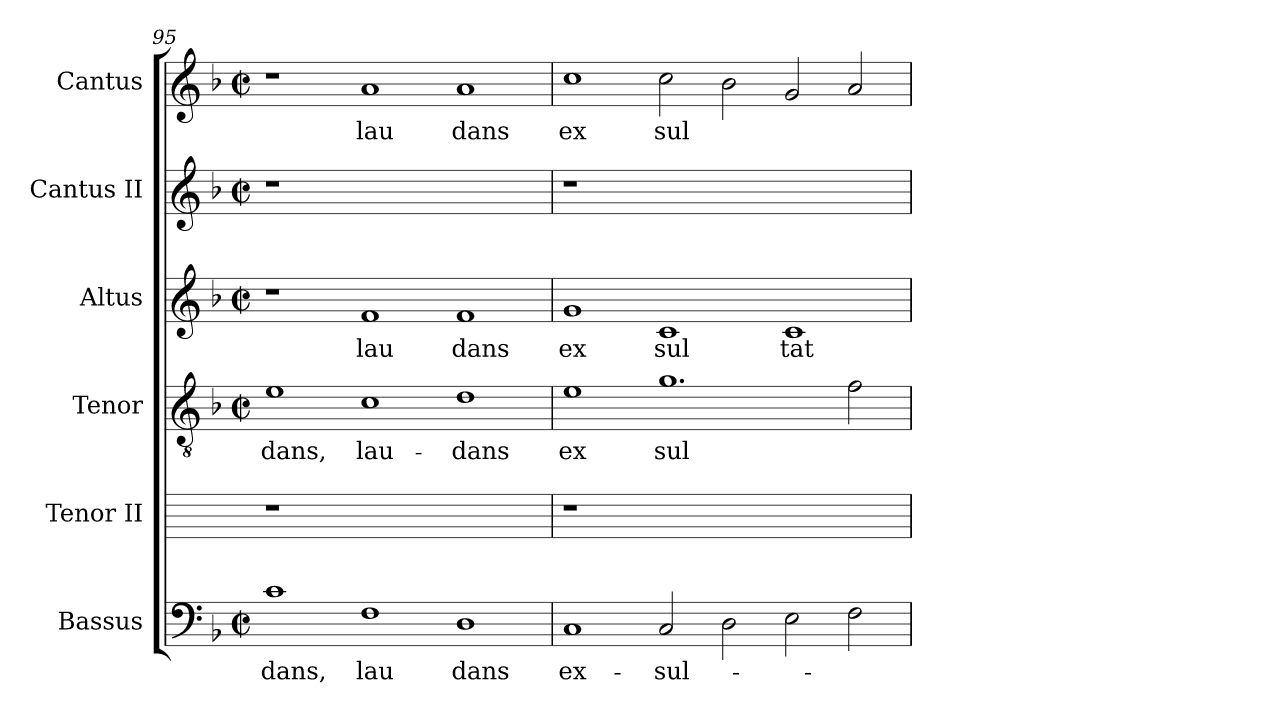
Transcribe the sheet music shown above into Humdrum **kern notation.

**kern	**text	**kern	**kern	**text	**kern	**text	**kern	**kern	**text
*part6	*part6	*part5	*part4	*part4	*part3	*part3	*part2	*part1	*part1
*staff6	*staff6	*staff5	*staff4	*staff4	*staff3	*staff3	*staff2	*staff1	*staff1
*I"Bassus	*	*I"Tenor II	*I"Tenor	*	*I"Altus	*	*I"Cantus II	*I"Cantus	*
*I'Bassus	*	*	*I'Tenor	*	*I'Altus	*	*I'Cantus II	*	*
*clefF4	*	*	*clefGv2	*	*clefG2	*	*clefG2	*clefG2	*
*k[b-]	*	*	*k[b-]	*	*k[b-]	*	*k[b-]	*k[b-]	*
*F:	*	*	*F:	*	*F:	*	*F:	*F:	*
*M2/2	*	*	*M2/2	*	*M2/2	*	*M2/2	*M2/2	*
*met(c|)	*	*	*met(c|)	*	*met(c|)	*	*met(c|)	*met(c|)	*
=95	=95	=95	=95	=95	=95	=95	=95	=95	=95
!	!LO:LY:b:cj	!	!	!LO:LY:b:cj	!	!	!	!	!
1c	dans,	1r	1e	-dans,	1r	.	1r	1r	.
!	!LO:LY:b:cj	!	!	!LO:LY:b:cj	!	!LO:LY:b:cj	!	!	!LO:LY:b:cj
1F	lau	0ryy	1c	lau-	1f	lau	0ryy	1a	lau
!	!LO:LY:b:cj	!	!	!LO:LY:b:cj	!	!LO:LY:b:cj	!	!	!LO:LY:b:cj
1D	dans	.	1d	-dans	1f	dans	.	1a	dans
!!LO:LB:g=z
=96	=96	=96	=96	=96	=96	=96	=96	=96	=96
!	!LO:LY:b:cj	!	!	!LO:LY:b:cj	!	!LO:LY:b:cj	!	!	!LO:LY:b:cj
1C	ex-	1r	1e	ex	1g	ex	1r	1cc	ex
!	!LO:LY:b	!	!	!LO:LY:b:cj	!	!LO:LY:b:cj	!	!	!LO:LY:b
2C/	-sul-	0ryy	1.g	sul	1c	sul	0ryy	2cc\	sul
2D\	.	.	.	.	.	.	.	2b-\	.
!	!	!	!	!	!	!LO:LY:b:cj	!	!	!
2E\	.	.	.	.	1c	tat	.	2g/	.
2F\	.	.	2f\	.	.	.	.	2a/	.
=	=	=	=	=	=	=	=	=	=
*-	*-	*-	*-	*-	*-	*-	*-	*-	*-
